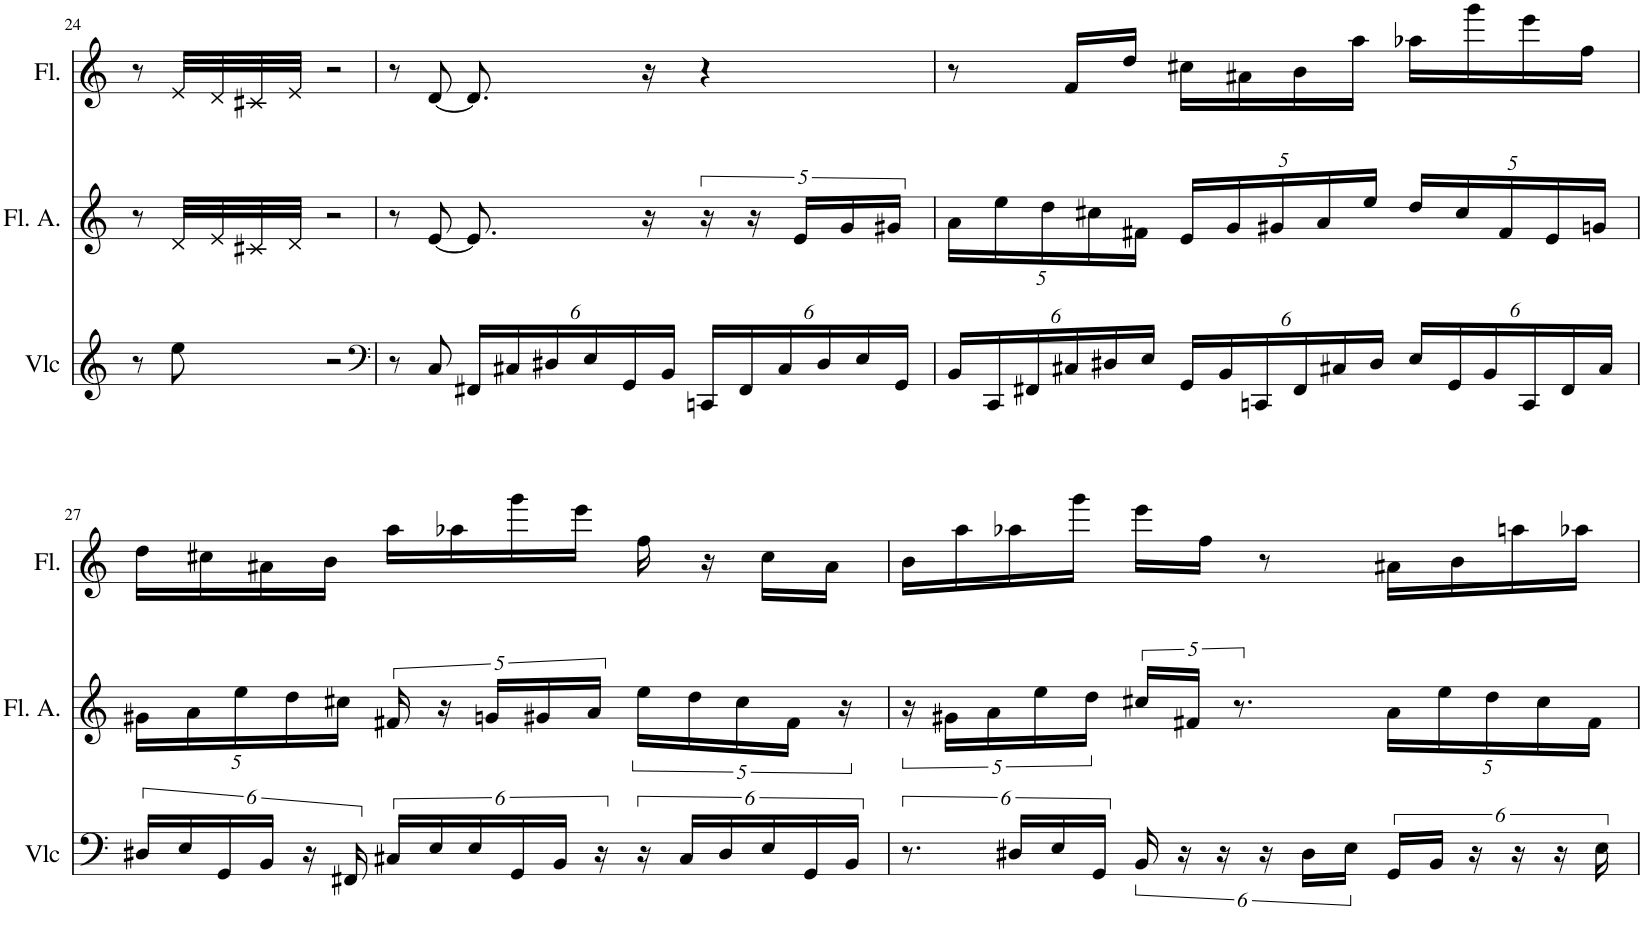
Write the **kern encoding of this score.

**kern	**kern	**kern
*part3	*part2	*part1
*staff3	*staff2	*staff1
*I"Violoncelle	*I"Flûte alto	*I"Flûte
*I'Vlc	*I'Fl. A.	*I'Fl.
!!LO:PB:g=z
*clefG2	*clefG2	*clefG2
*	*Trd3c5	*
*k[]	*k[]	*k[]
*M3/4	*M3/4	*M3/4
=24	=24	=24
8r	8r	8r
8ee\	32d/LLL	32e/LLL
.	32e/	32d/
.	32c#X/	32c#X/
.	32d/JJJ	32e/JJJ
2r	2r	2r
=25	=25	=25
*clefF4	*	*
8r	8r	8r
8C/	[8e/	[8d/
*Xbrackettup	*	*
24FF#X/LL	8.e/]	8.d/]
24C#X/	.	.
24D#X/	.	.
24E/	.	.
24GG/	.	.
.	16r	16r
24BB/JJ	.	.
24CCn/LL	20r	4r
24FF#/	.	.
.	20r	.
24C#/	.	.
.	20e/LL	.
24D#/	.	.
.	20g/	.
24E/	.	.
.	20g#X/JJ	.
24GG/JJ	.	.
=26	=26	=26
*	*Xbrackettup	*
24BB/LL	20a\LL	8r
24CC/	.	.
.	20ee\	.
24FF#X/	.	.
.	20dd\	.
24C#X/	.	16f/LL
.	20cc#X\	.
24D#X/	.	.
.	.	16dd/JJ
.	20f#X\JJ	.
24E/JJ	.	.
24GG/LL	20e/LL	16cc#X\LL
24BB/	.	.
.	20g/	.
.	.	16a#X\
24CCn/	.	.
.	20g#X/	.
24FF#/	.	16b\
.	20a/	.
24C#X/	.	.
.	.	16aa\JJ
.	20ee/JJ	.
24D#/JJ	.	.
24E/LL	20dd/LL	16aa-X\LL
24GG/	.	.
.	20cc#/	.
.	.	16ggg\
24BB/	.	.
.	20f#/	.
24CC/	.	16eee\
.	20e/	.
24FF#/	.	.
.	.	16ff\JJ
.	20gn/JJ	.
24C#/JJ	.	.
!!LO:LB:g=z
=27	=27	=27
*brackettup	*	*
24D#X/LL	20g#X\LL	16dd\LL
24E/	.	.
.	20a\	.
.	.	16cc#X\
24GG/	.	.
.	20ee\	.
24BB/JJ	.	16a#X\
.	20dd\	.
24r	.	.
.	.	16b\JJ
.	20cc#X\JJ	.
24FF#X/	.	.
*	*brackettup	*
24C#X/LL	20f#X/	16aa\LL
24E/	.	.
.	20r	.
.	.	16aa-X\
24E/	.	.
.	20gn/LL	.
24GG/	.	16ggg\
.	20g#X/	.
24BB/JJ	.	.
.	.	16eee\JJ
.	20a/JJ	.
24r	.	.
24r	20ee\LL	16ff\
24C#/LL	.	.
.	20dd\	.
.	.	16r
24D#/	.	.
.	20cc#\	.
24E/	.	16cc#\LL
.	20f#\JJ	.
24GG/	.	.
.	.	16a#\JJ
.	20r	.
24BB/JJ	.	.
=28	=28	=28
12.r	20r	16b\LL
.	20g#X\LL	.
.	.	16aa\
.	20a\	.
24D#X/LL	.	16aa-X\
.	20ee\	.
24E/	.	.
.	.	16ggg\JJ
.	20dd\JJ	.
24GG/JJ	.	.
24BB/	20cc#X/LL	16eee\LL
24r	.	.
.	20f#X/JJ	.
.	.	16ff\JJ
24r	.	.
.	10.r	.
24r	.	8r
24D#\LL	.	.
24E\JJ	.	.
*	*Xbrackettup	*
24GG/LL	20a\LL	16a#X\LL
24BB/JJ	.	.
.	20ee\	.
.	.	16b\
24r	.	.
.	20dd\	.
24r	.	16aan\
.	20cc#\	.
24r	.	.
.	.	16aa-X\JJ
.	20f#\JJ	.
24E\	.	.
=	=	=
*-	*-	*-
